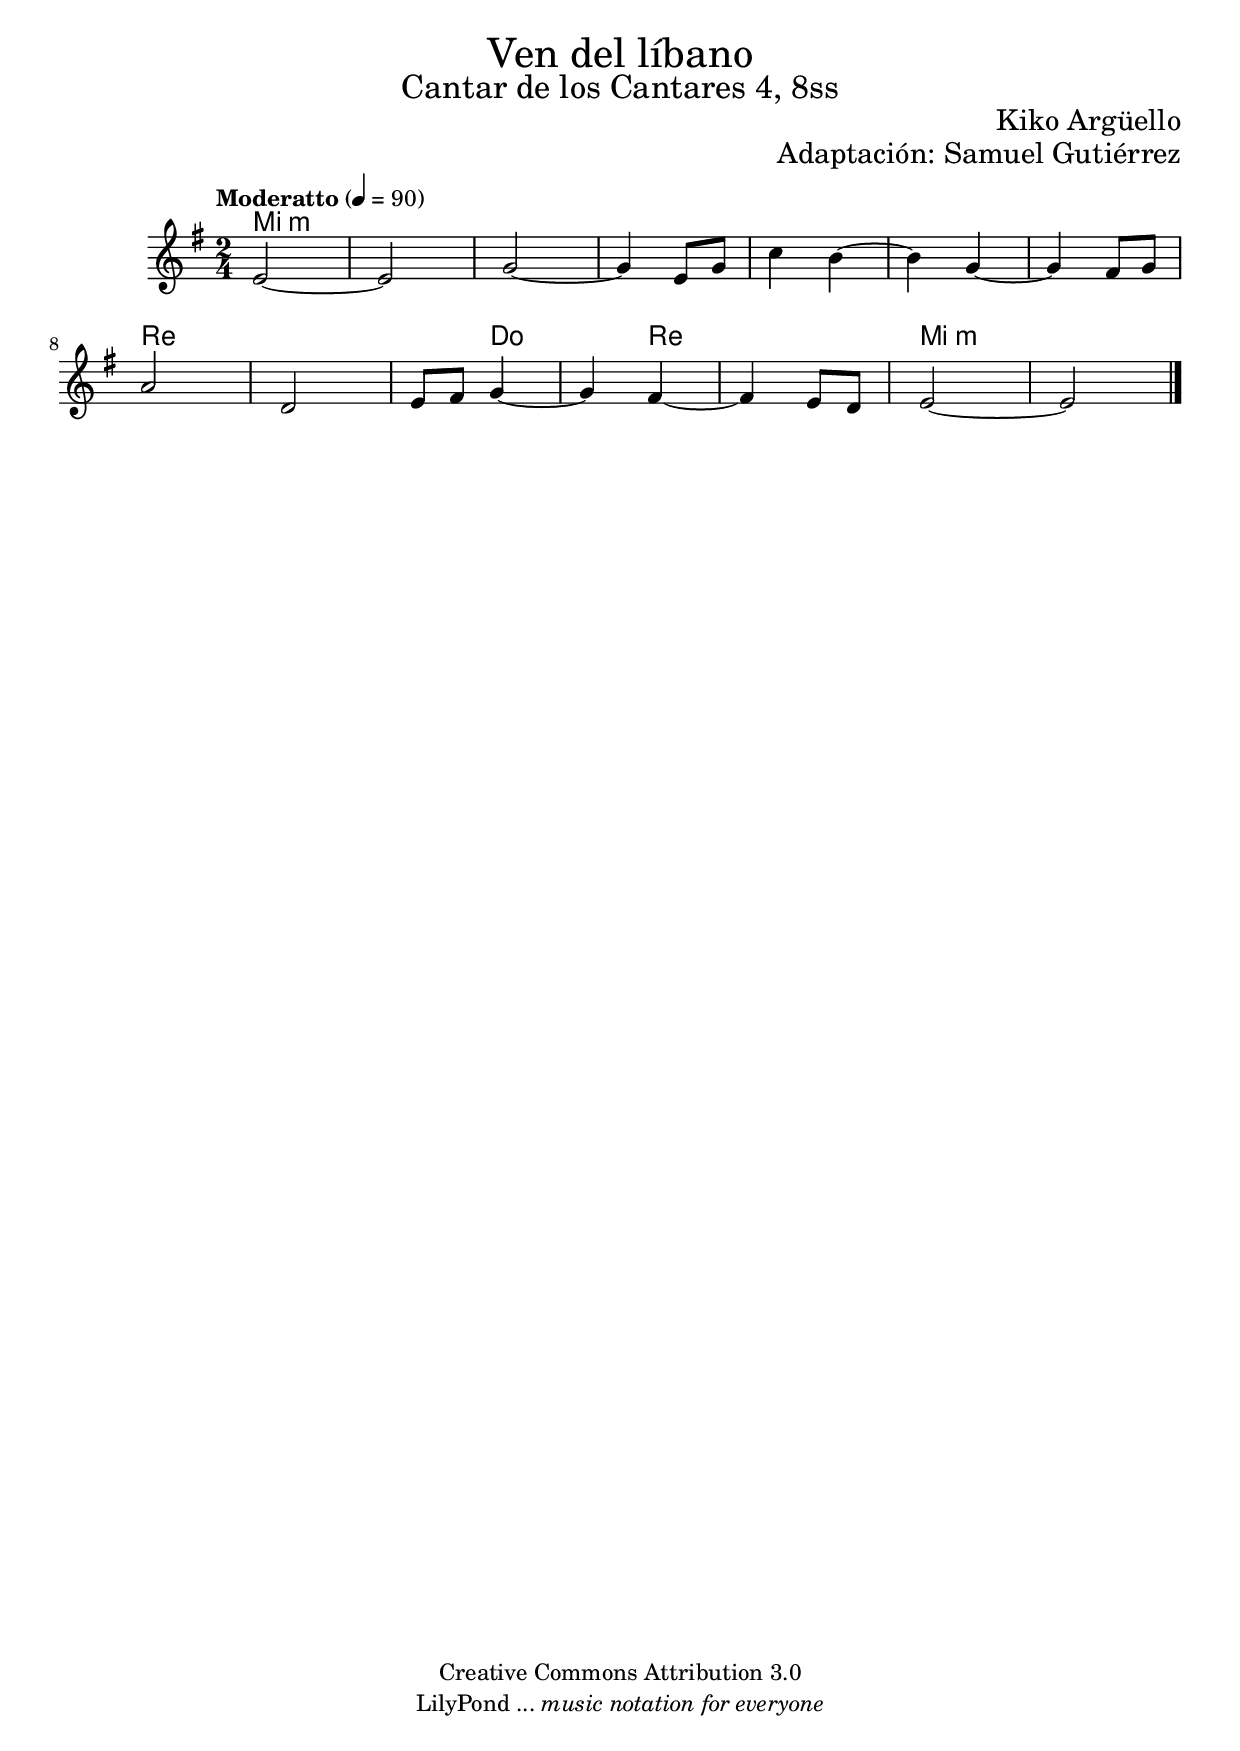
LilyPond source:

% ****************************************************************
%	Titulos del Archivo - Voz/Instrumento
%	by serach.sam@
% ****************************************************************
\language "espanol"
\version "2.23.2"

% --- Includes
%\include "texto.ily"

% --- Tamaño del pentagrama
%#(set-global-staff-size 15)

% --- Parametro globales
global = {  
  \tempo "Moderatto" 4 = 90 
  \key mi \minor 
  \time 2/4
  s2*14 
  \bar "|." 
}

% --- Cabecera
\markup { \fill-line { \center-column { \fontsize #5 "Ven del líbano" \fontsize #3 "Cantar de los Cantares 4, 8ss" } } }
\markup { \fill-line { "" \center-column { \fontsize #2 "Kiko Argüello" } } }
\markup { \fill-line { "" \center-column { \fontsize #2 "Adaptación: Samuel Gutiérrez" } } }
\header {
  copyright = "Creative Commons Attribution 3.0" 
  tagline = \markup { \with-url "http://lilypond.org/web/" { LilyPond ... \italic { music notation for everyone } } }
  breakbefore = ##t
}

% --- Musica
instrumento = \relative do' {
  %\compressEmptyMeasures
  %Escribir la musica aqui...
  mi2~ |
  mi2 |
  sol2~ |
  sol4 mi8 sol |
  do4 si4~ |
  si4 sol4~ |
  sol4 fas8 sol |
  la2 |
  re,2 |
  mi8 fas sol4~ |
  sol4 fas4~ | 
  fas4 mi8 re |
  mi2~ |
  mi2 |
}

% --- Acordes
acordes = \new ChordNames {
  \set ChordNames.midiInstrument = "church organ"
  \set ChordNames.midiMaximumVolume = #0.5
  \set chordChanges = ##t
  \chordmode {
    \italianChords
    mi2:m
    mi2:m 
    mi2:m 
    mi2:m 
    mi2:m 
    mi2:m
    mi2:m
    re2 
    re2
    re4 do4
    do4 re4
    re2
    mi2:m
    mi2:m
  }
}

% --- Partitura
\score {
  <<
    \acordes
    \new Staff { <<
      \set Staff.midiInstrument = #"oboe"
      \global
      \instrumento
    >>}
  >>
  \midi {}
  \layout {}
}

% --- Pagina
\paper {
  #( set-default-paper-size "letter" )
}